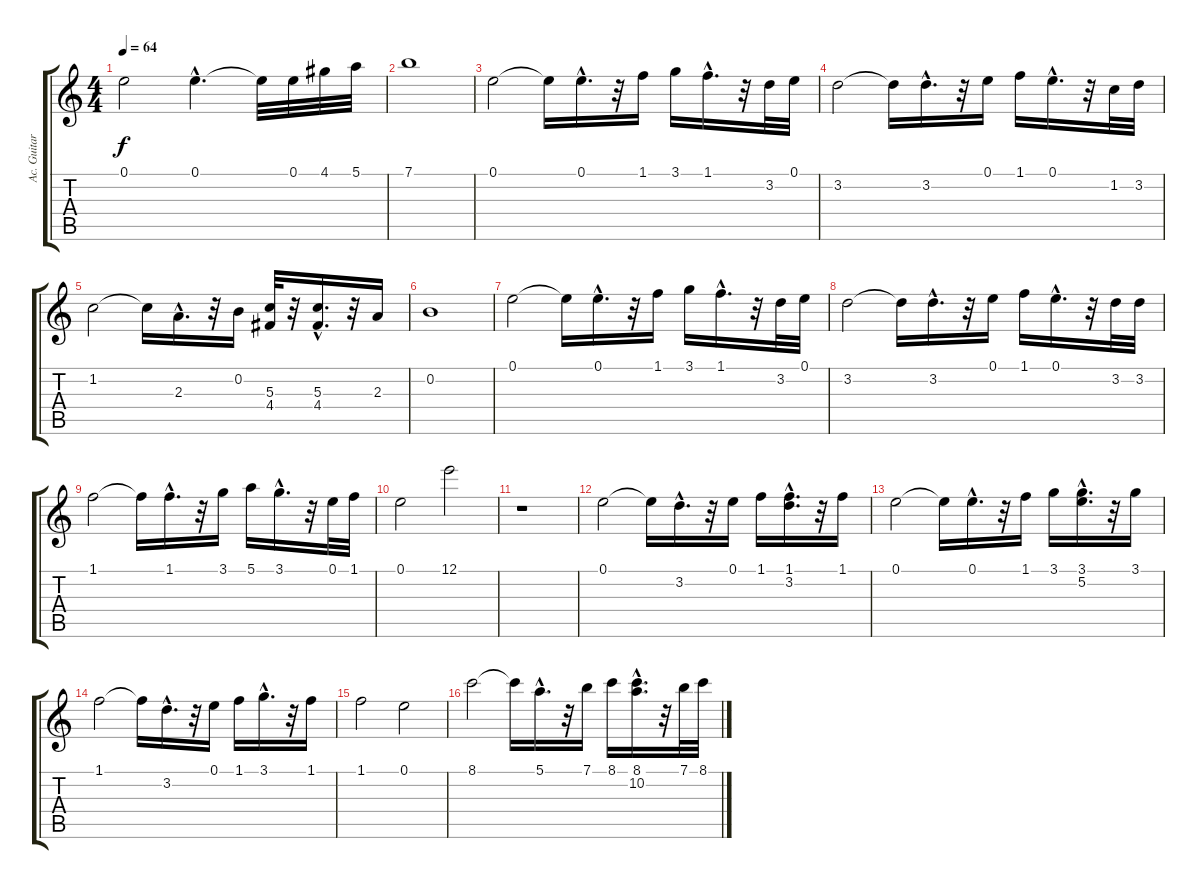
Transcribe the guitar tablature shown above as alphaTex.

\track ("Ac. Guitar 1" "Ac. Guitar") {instrument acousticguitarsteel}
\staff {score tabs}
\tuning (E4 B3 G3 D3 A2 E2) {hide}
\ts (4 4)
\tempo 64
\clef g2
\ks c
0.1.2{dy f} 0.1{hac}.4{d} 0.1{t}.32 0.1.32 4.1.32 5.1.32 |
7.1.1 |
0.1.2 0.1{t}.16 0.1{hac}.16{d} r.32 1.1.16 3.1.16 1.1{hac}.16{d} r.32 3.2.32 0.1.32 |
3.2.2 3.2{t}.16 3.2{hac}.16{d} r.32 0.1.16 1.1.16 0.1{hac}.16{d} r.32 1.2.32 3.2.32 |
1.2.2 1.2{t}.16 2.3{hac}.16{d} r.32 0.2.16 (5.3 4.4).32 r.32 (5.3 4.4{hac}).16{d} r.32 2.3.16 |
0.2.1 |
0.1.2 0.1{t}.16 0.1{hac}.16{d} r.32 1.1.16 3.1.16 1.1{hac}.16{d} r.32 3.2.32 0.1.32 |
3.2.2 3.2{t}.16 3.2{hac}.16{d} r.32 0.1.16 1.1.16 0.1{hac}.16{d} r.32 3.2.32 3.2.32 |
1.1.2 1.1{t}.16 1.1{hac}.16{d} r.32 3.1.16 5.1.16 3.1{hac}.16{d} r.32 0.1.32 1.1.32 |
0.1.2 12.1.2 |
r.1 |
0.1.2 0.1{t}.16 3.2{hac}.16{d} r.32 0.1.16 1.1.16 (1.1 3.2{hac}).16{d} r.32 1.1.16 |
0.1.2 0.1{t}.16 0.1{hac}.16{d} r.32 1.1.16 3.1.16 (3.1 5.2{hac}).16{d} r.32 3.1.16 |
1.1.2 1.1{t}.16 3.2{hac}.16{d} r.32 0.1.16 1.1.16 3.1{hac}.16{d} r.32 1.1.16 |
1.1.2 0.1.2 |
8.1.2 8.1{t}.16 5.1{hac}.16{d} r.32 7.1.16 8.1.16 (8.1 10.2{hac}).16{d} r.32 7.1.32 8.1.32
